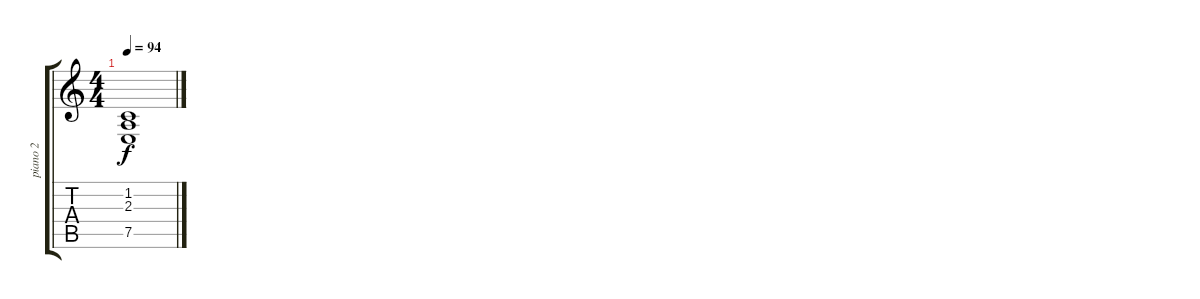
\track ("piano 2" "piano 2") {instrument acousticgrandpiano}
\staff {score tabs}
\tuning (E4 B3 G3 D3 A2 E2) {hide}
\ts (4 4)
\tempo 94
\clef g2
\ks c
(1.2 2.3 7.5).1{dy f}
